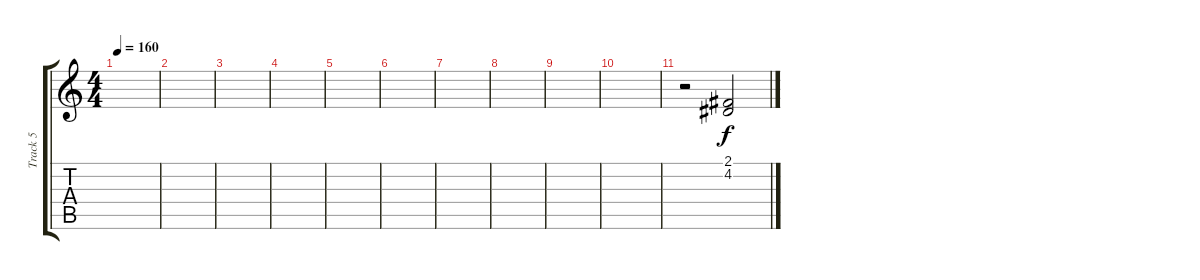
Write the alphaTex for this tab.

\track ("Track 5" "Track 5") {instrument pad6metallic}
\staff {score tabs}
\tuning (E4 B3 G3 D3 A2 E2) {hide}
\ts (4 4)
\tempo 160
\clef g2
\ks c
|
|
|
|
|
|
|
|
|
|
r.2{instrument reversecymbal} (2.1 4.2).2
